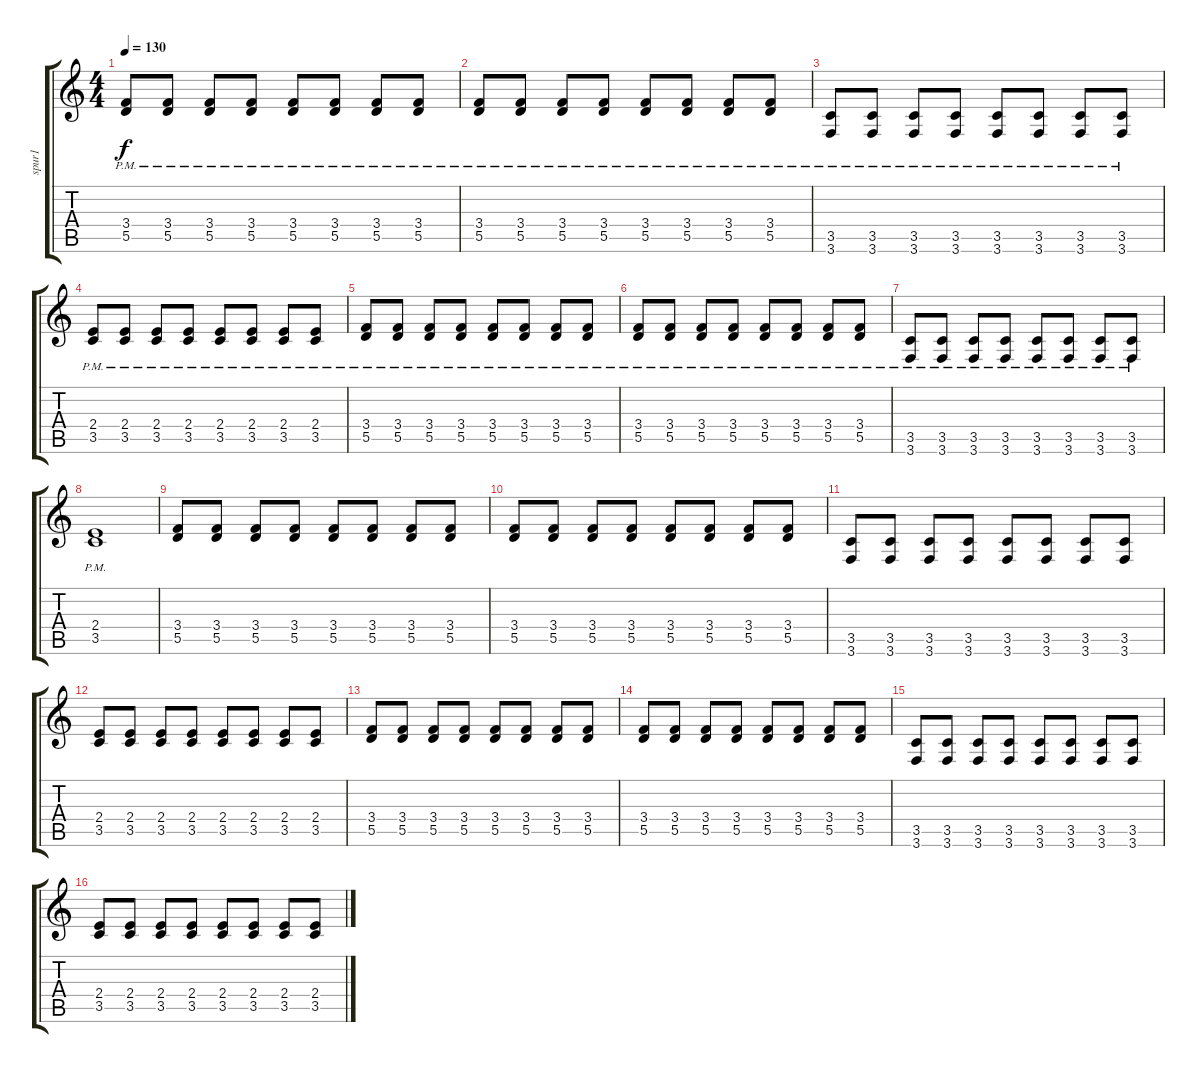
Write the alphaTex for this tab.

\track ("spur1" "spur1") {instrument distortionguitar}
\staff {score tabs}
\tuning (E4 B3 G3 D3 A2 D2) {hide}
\ts (4 4)
\tempo 130
\clef g2
\ks c
(3.4{pm} 5.5{pm}).8{dy f} (3.4{pm} 5.5{pm}).8 (3.4{pm} 5.5{pm}).8 (3.4{pm} 5.5{pm}).8 (3.4{pm} 5.5{pm}).8 (3.4{pm} 5.5{pm}).8 (3.4{pm} 5.5{pm}).8 (3.4{pm} 5.5{pm}).8 |
(3.4{pm} 5.5{pm}).8 (3.4{pm} 5.5{pm}).8 (3.4{pm} 5.5{pm}).8 (3.4{pm} 5.5{pm}).8 (3.4{pm} 5.5{pm}).8 (3.4{pm} 5.5{pm}).8 (3.4{pm} 5.5{pm}).8 (3.4{pm} 5.5{pm}).8 |
(3.5{pm} 3.6{pm}).8 (3.5{pm} 3.6{pm}).8 (3.5{pm} 3.6{pm}).8 (3.5{pm} 3.6{pm}).8 (3.5{pm} 3.6{pm}).8 (3.5{pm} 3.6{pm}).8 (3.5{pm} 3.6{pm}).8 (3.5{pm} 3.6{pm}).8 |
(2.4{pm} 3.5{pm}).8 (2.4{pm} 3.5{pm}).8 (2.4{pm} 3.5{pm}).8 (2.4{pm} 3.5{pm}).8 (2.4{pm} 3.5{pm}).8 (2.4{pm} 3.5{pm}).8 (2.4{pm} 3.5{pm}).8 (2.4{pm} 3.5{pm}).8 |
(3.4{pm} 5.5{pm}).8 (3.4{pm} 5.5{pm}).8 (3.4{pm} 5.5{pm}).8 (3.4{pm} 5.5{pm}).8 (3.4{pm} 5.5{pm}).8 (3.4{pm} 5.5{pm}).8 (3.4{pm} 5.5{pm}).8 (3.4{pm} 5.5{pm}).8 |
(3.4{pm} 5.5{pm}).8 (3.4{pm} 5.5{pm}).8 (3.4{pm} 5.5{pm}).8 (3.4{pm} 5.5{pm}).8 (3.4{pm} 5.5{pm}).8 (3.4{pm} 5.5{pm}).8 (3.4{pm} 5.5{pm}).8 (3.4{pm} 5.5{pm}).8 |
(3.5{pm} 3.6{pm}).8 (3.5{pm} 3.6{pm}).8 (3.5{pm} 3.6{pm}).8 (3.5{pm} 3.6{pm}).8 (3.5{pm} 3.6{pm}).8 (3.5{pm} 3.6{pm}).8 (3.5{pm} 3.6{pm}).8 (3.5{pm} 3.6{pm}).8 |
(2.4{pm} 3.5{pm}).1 |
(3.4 5.5).8 (3.4 5.5).8 (3.4 5.5).8 (3.4 5.5).8 (3.4 5.5).8 (3.4 5.5).8 (3.4 5.5).8 (3.4 5.5).8 |
(3.4 5.5).8 (3.4 5.5).8 (3.4 5.5).8 (3.4 5.5).8 (3.4 5.5).8 (3.4 5.5).8 (3.4 5.5).8 (3.4 5.5).8 |
(3.5 3.6).8 (3.5 3.6).8 (3.5 3.6).8 (3.5 3.6).8 (3.5 3.6).8 (3.5 3.6).8 (3.5 3.6).8 (3.5 3.6).8 |
(2.4 3.5).8 (2.4 3.5).8 (2.4 3.5).8 (2.4 3.5).8 (2.4 3.5).8 (2.4 3.5).8 (2.4 3.5).8 (2.4 3.5).8 |
(3.4 5.5).8 (3.4 5.5).8 (3.4 5.5).8 (3.4 5.5).8 (3.4 5.5).8 (3.4 5.5).8 (3.4 5.5).8 (3.4 5.5).8 |
(3.4 5.5).8 (3.4 5.5).8 (3.4 5.5).8 (3.4 5.5).8 (3.4 5.5).8 (3.4 5.5).8 (3.4 5.5).8 (3.4 5.5).8 |
(3.5 3.6).8 (3.5 3.6).8 (3.5 3.6).8 (3.5 3.6).8 (3.5 3.6).8 (3.5 3.6).8 (3.5 3.6).8 (3.5 3.6).8 |
(2.4 3.5).8 (2.4 3.5).8 (2.4 3.5).8 (2.4 3.5).8 (2.4 3.5).8 (2.4 3.5).8 (2.4 3.5).8 (2.4 3.5).8
